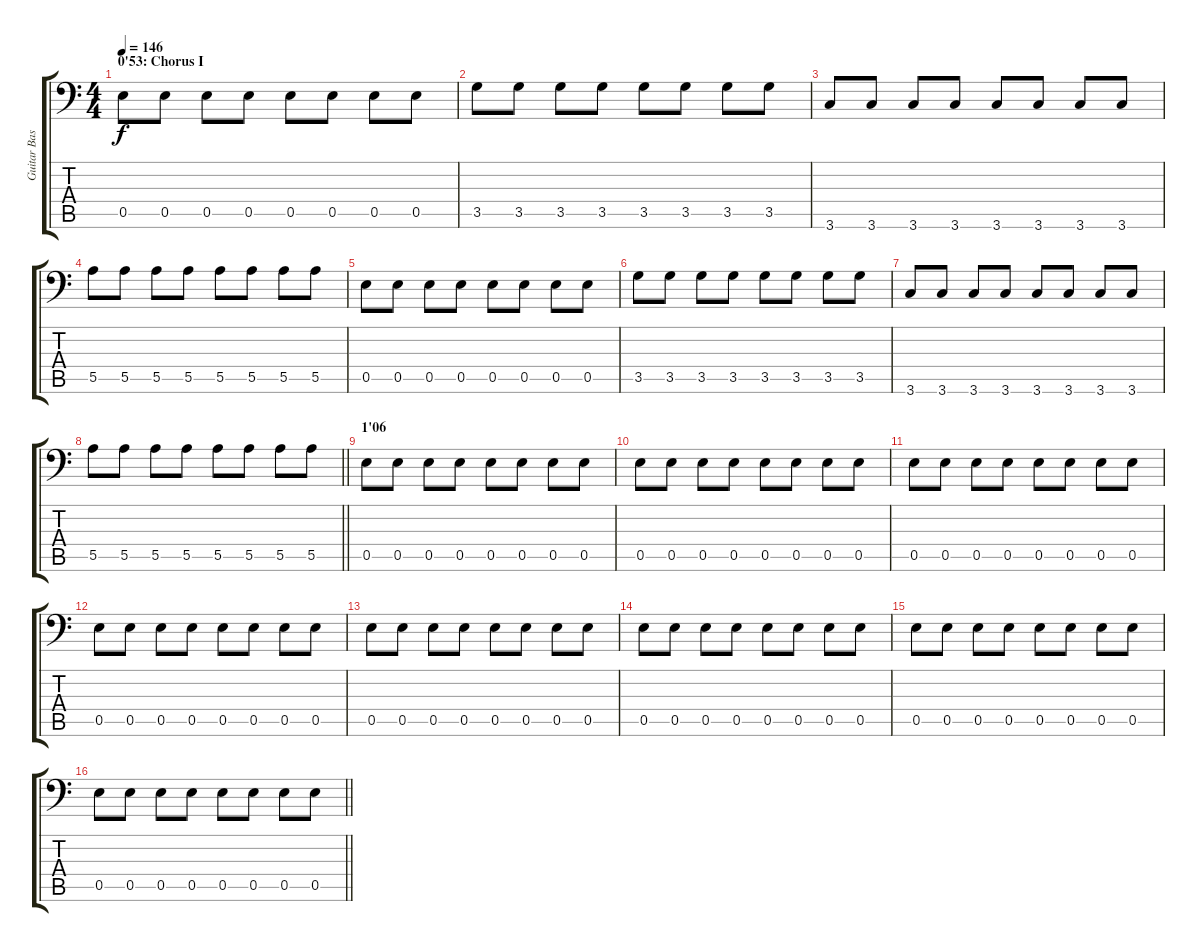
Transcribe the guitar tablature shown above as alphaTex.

\track ("Guitar Bass" "Guitar Bas") {instrument electricbassfinger}
\staff {score tabs}
\tuning (B3 Gb3 D3 A2 E2 A1) {hide}
\ts (4 4)
\section ("" "0'53: Chorus I")
\tempo 146
\clef f4
\ks c
0.5.8{dy f} 0.5.8 0.5.8 0.5.8 0.5.8 0.5.8 0.5.8 0.5.8 |
3.5.8 3.5.8 3.5.8 3.5.8 3.5.8 3.5.8 3.5.8 3.5.8 |
3.6.8 3.6.8 3.6.8 3.6.8 3.6.8 3.6.8 3.6.8 3.6.8 |
5.5.8 5.5.8 5.5.8 5.5.8 5.5.8 5.5.8 5.5.8 5.5.8 |
0.5.8 0.5.8 0.5.8 0.5.8 0.5.8 0.5.8 0.5.8 0.5.8 |
3.5.8 3.5.8 3.5.8 3.5.8 3.5.8 3.5.8 3.5.8 3.5.8 |
3.6.8 3.6.8 3.6.8 3.6.8 3.6.8 3.6.8 3.6.8 3.6.8 |
\barLineRight lightlight
5.5.8 5.5.8 5.5.8 5.5.8 5.5.8 5.5.8 5.5.8 5.5.8 |
\section ("" "1'06")
0.5.8 0.5.8 0.5.8 0.5.8 0.5.8 0.5.8 0.5.8 0.5.8 |
0.5.8 0.5.8 0.5.8 0.5.8 0.5.8 0.5.8 0.5.8 0.5.8 |
0.5.8 0.5.8 0.5.8 0.5.8 0.5.8 0.5.8 0.5.8 0.5.8 |
0.5.8 0.5.8 0.5.8 0.5.8 0.5.8 0.5.8 0.5.8 0.5.8 |
0.5.8 0.5.8 0.5.8 0.5.8 0.5.8 0.5.8 0.5.8 0.5.8 |
0.5.8 0.5.8 0.5.8 0.5.8 0.5.8 0.5.8 0.5.8 0.5.8 |
0.5.8 0.5.8 0.5.8 0.5.8 0.5.8 0.5.8 0.5.8 0.5.8 |
\barLineRight lightlight
0.5.8 0.5.8 0.5.8 0.5.8 0.5.8 0.5.8 0.5.8 0.5.8
